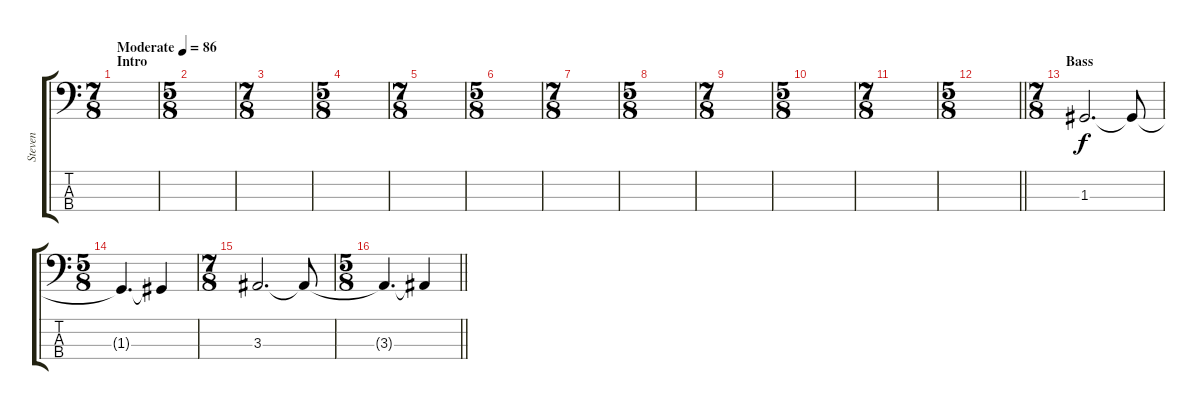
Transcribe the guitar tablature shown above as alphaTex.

\track ("Steven" "Steven") {instrument electricbasspick}
\staff {score tabs}
\tuning (F2 C2 G1 C1) {hide}
\ts (7 8)
\section ("" "Intro")
\tempo (86 "Moderate")
\clef f4
\ks c
|
\ts (5 8)
|
\ts (7 8)
|
\ts (5 8)
|
\ts (7 8)
|
\ts (5 8)
|
\ts (7 8)
|
\ts (5 8)
|
\ts (7 8)
|
\ts (5 8)
|
\ts (7 8)
|
\ts (5 8)
\barLineRight lightlight
|
\ts (7 8)
\section ("" "Bass")
1.3.2{d} 1.3{t}.8 |
\ts (5 8)
1.3{t}.4{d} 1.3{t}.4 |
\ts (7 8)
3.3.2{d} 3.3{t}.8 |
\ts (5 8)
\barLineRight lightlight
3.3{t}.4{d} 3.3{t}.4
